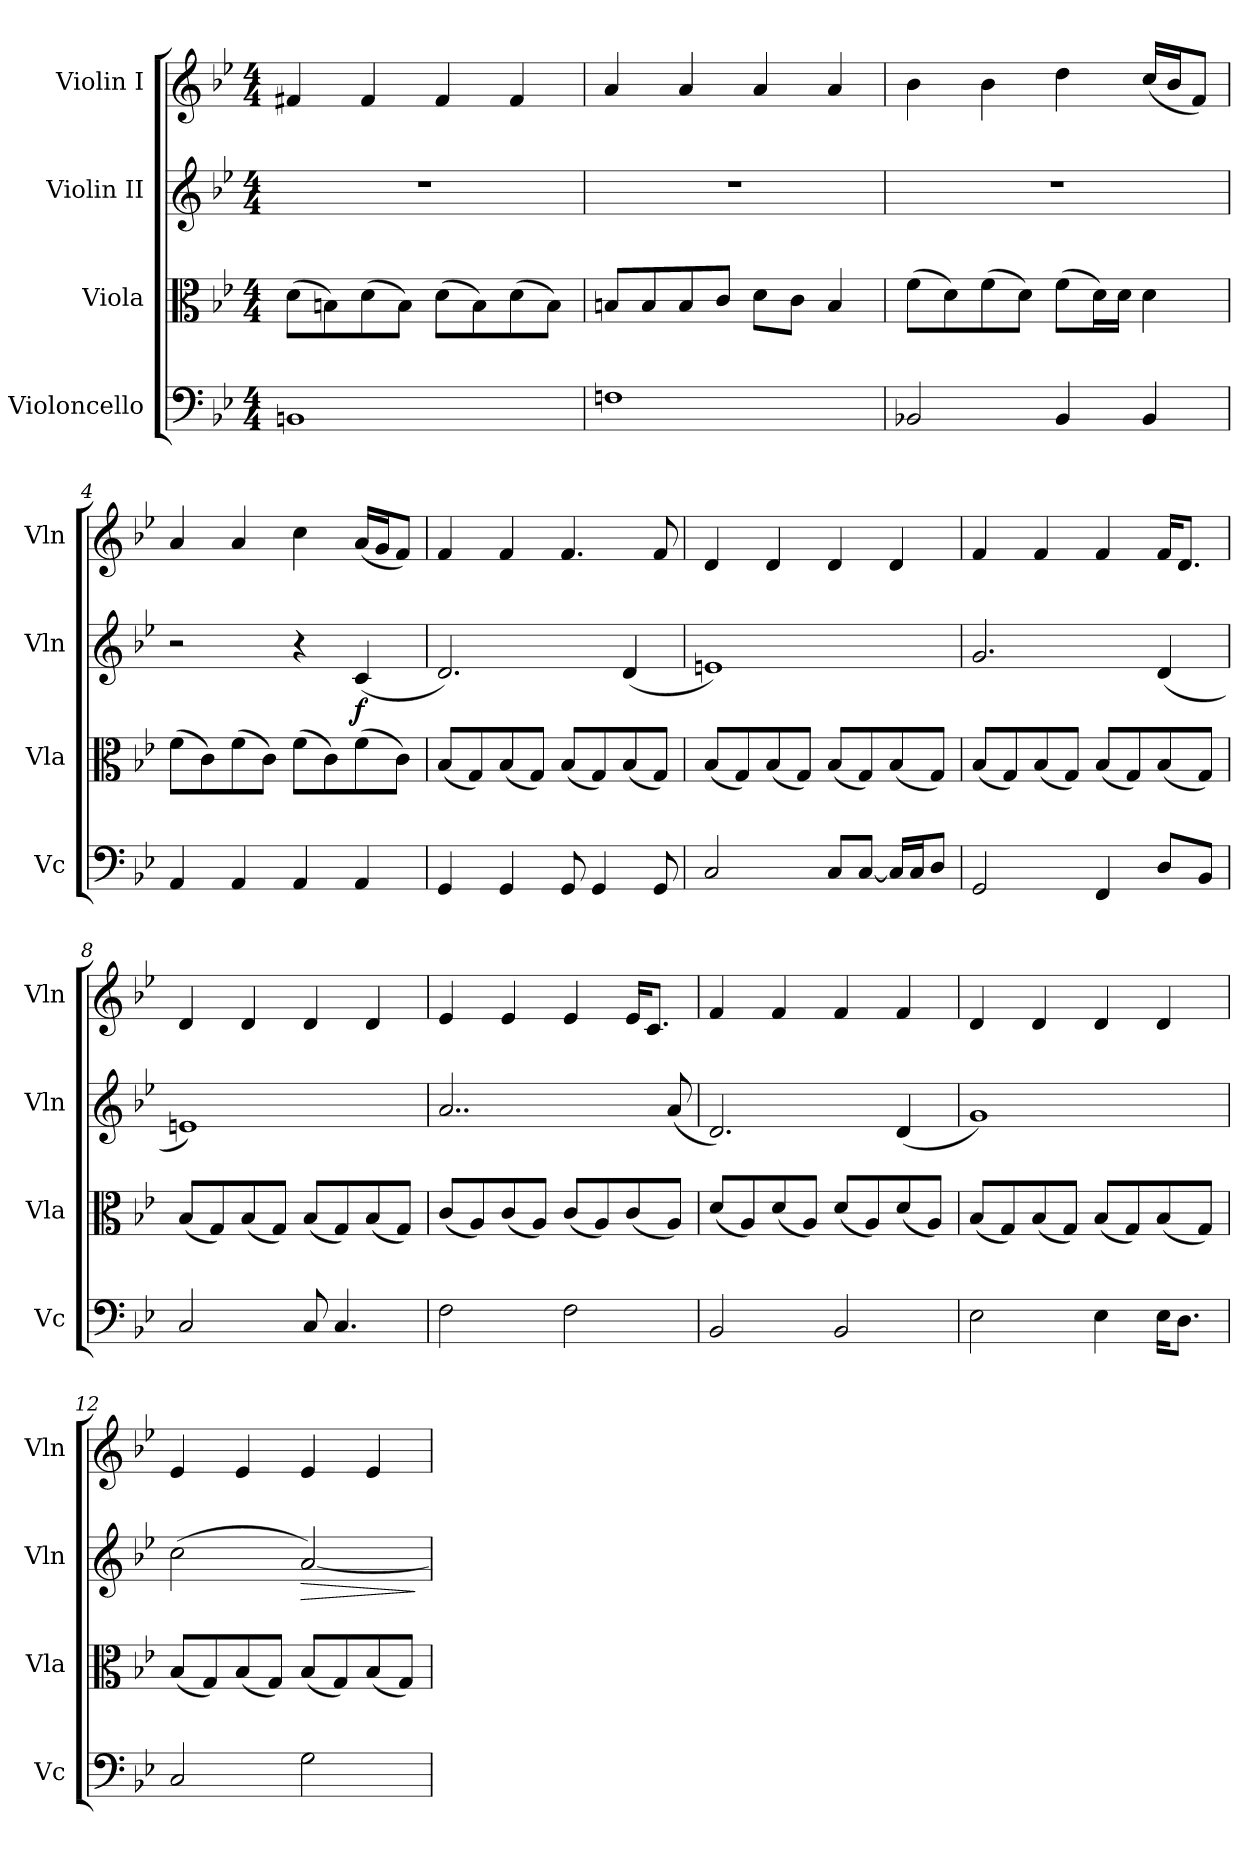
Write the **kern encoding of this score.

**kern	**kern	**kern	**dynam	**kern
*part4	*part3	*part2	*part2	*part1
*staff4	*staff3	*staff2	*staff2	*staff1
*I"Violoncello	*I"Viola	*I"Violin II	*	*I"Violin I
*I'Vc	*I'Vla	*I'Vln	*	*I'Vln
*clefF4	*clefC3	*clefG2	*	*clefG2
*k[b-e-]	*k[b-e-]	*k[b-e-]	*	*k[b-e-]
*M4/4	*M4/4	*M4/4	*	*M4/4
*MM55	*MM55	*MM55	*	*MM55
=1	=1	=1	=1	=1
1BBn	(8d\L	1r	.	4f#X/
.	8Bn\)	.	.	.
.	(8d\	.	.	4f#/
.	8B\J)	.	.	.
.	(8d\L	.	.	4f#/
.	8B\)	.	.	.
.	(8d\	.	.	4f#/
.	8B\J)	.	.	.
=2	=2	=2	=2	=2
1Fn	8Bn/L	1r	.	4a/
.	8B/	.	.	.
.	8B/	.	.	4a/
.	8c/J	.	.	.
.	8d\L	.	.	4a/
.	8c\J	.	.	.
.	4B/	.	.	4a/
=3	=3	=3	=3	=3
2BB-X/	(8f\L	1r	.	4b-\
.	8d\)	.	.	.
.	(8f\	.	.	4b-\
.	8d\J)	.	.	.
4BB-/	(8f\L	.	.	4dd\
.	16d\L)	.	.	.
.	16d\JJ	.	.	.
4BB-/	4d\	.	.	(16cc/LL
.	.	.	.	16b-/J
.	.	.	.	8f/J)
=4	=4	=4	=4	=4
4AA/	(8f\L	2r	.	4a/
.	8c\)	.	.	.
4AA/	(8f\	.	.	4a/
.	8c\J)	.	.	.
4AA/	(8f\L	4r	.	4cc\
.	8c\)	.	.	.
!	!	!	!LO:DY:b	!
4AA/	(8f\	(4c/	f	(16a/LL
.	.	.	.	16g/J
.	8c\J)	.	.	8f/J)
!!LO:LB:g=z
=5	=5	=5	=5	=5
4GG/	(8B-/L	2.d/)	.	4f/
.	8G/)	.	.	.
4GG/	(8B-/	.	.	4f/
.	8G/J)	.	.	.
8GG/	(8B-/L	.	.	4.f/
4GG/	8G/)	.	.	.
.	(8B-/	(4d/	.	.
8GG/	8G/J)	.	.	8f/
=6	=6	=6	=6	=6
2C/	(8B-/L	1en)	.	4d/
.	8G/)	.	.	.
.	(8B-/	.	.	4d/
.	8G/J)	.	.	.
8C/L	(8B-/L	.	.	4d/
[8C/J	8G/)	.	.	.
16C/LL]	(8B-/	.	.	4d/
16C/J	.	.	.	.
8D/J	8G/J)	.	.	.
=7	=7	=7	=7	=7
2GG/	(8B-/L	2.g/	.	4f/
.	8G/)	.	.	.
.	(8B-/	.	.	4f/
.	8G/J)	.	.	.
4FF/	(8B-/L	.	.	4f/
.	8G/)	.	.	.
8D/L	(8B-/	(4d/	.	16f/KL
.	.	.	.	8.d/J
8BB-/J	8G/J)	.	.	.
=8	=8	=8	=8	=8
2C/	(8B-/L	1en)	.	4d/
.	8G/)	.	.	.
.	(8B-/	.	.	4d/
.	8G/J)	.	.	.
8C/	(8B-/L	.	.	4d/
4.C/	8G/)	.	.	.
.	(8B-/	.	.	4d/
.	8G/J)	.	.	.
!!LO:PB:g=z
=9	=9	=9	=9	=9
2F\	(8c/L	2..a/	.	4e-/
.	8A/)	.	.	.
.	(8c/	.	.	4e-/
.	8A/J)	.	.	.
2F\	(8c/L	.	.	4e-/
.	8A/)	.	.	.
.	(8c/	.	.	16e-/KL
.	.	.	.	8.c/J
.	8A/J)	(8a/	.	.
=10	=10	=10	=10	=10
2BB-/	(8d/L	2.d/)	.	4f/
.	8A/)	.	.	.
.	(8d/	.	.	4f/
.	8A/J)	.	.	.
2BB-/	(8d/L	.	.	4f/
.	8A/)	.	.	.
.	(8d/	(4d/	.	4f/
.	8A/J)	.	.	.
=11	=11	=11	=11	=11
2E-\	(8B-/L	1g)	.	4d/
.	8G/)	.	.	.
.	(8B-/	.	.	4d/
.	8G/J)	.	.	.
4E-\	(8B-/L	.	.	4d/
.	8G/)	.	.	.
16E-\KL	(8B-/	.	.	4d/
8.D\J	.	.	.	.
.	8G/J)	.	.	.
=12	=12	=12	=12	=12
2C/	(8B-/L	(2cc\	.	4e-/
.	8G/)	.	.	.
.	(8B-/	.	.	4e-/
.	8G/J)	.	.	.
!	!	!	!LO:HP:b	!
2G\	(8B-/L	[2a/)	>	4e-/
.	8G/)	.	.	.
.	(8B-/	.	.	4e-/
.	8G/J)	.	.	.
.	.	.	]	.
=	=	=	=	=
*-	*-	*-	*-	*-
